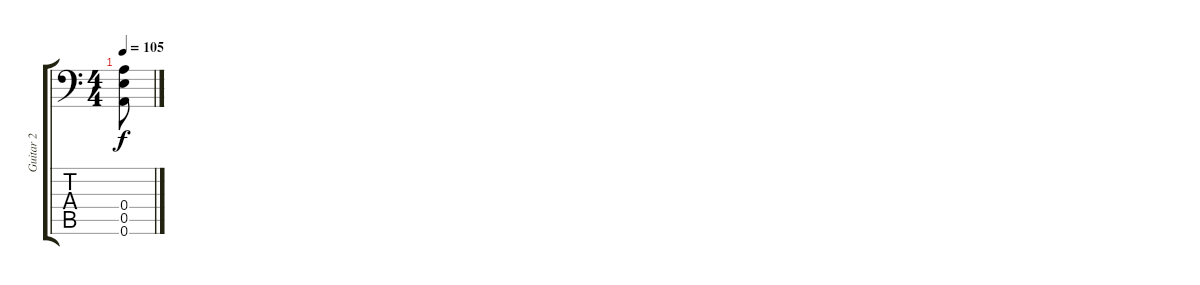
\track ("Guitar 2" "Guitar 2") {instrument distortionguitar}
\staff {score tabs}
\tuning (B3 Gb3 D3 A2 E2 A1) {hide}
\ts (4 4)
\tempo 105
\clef f4
\ks c
(0.4 0.5 0.6).8{dy f}
